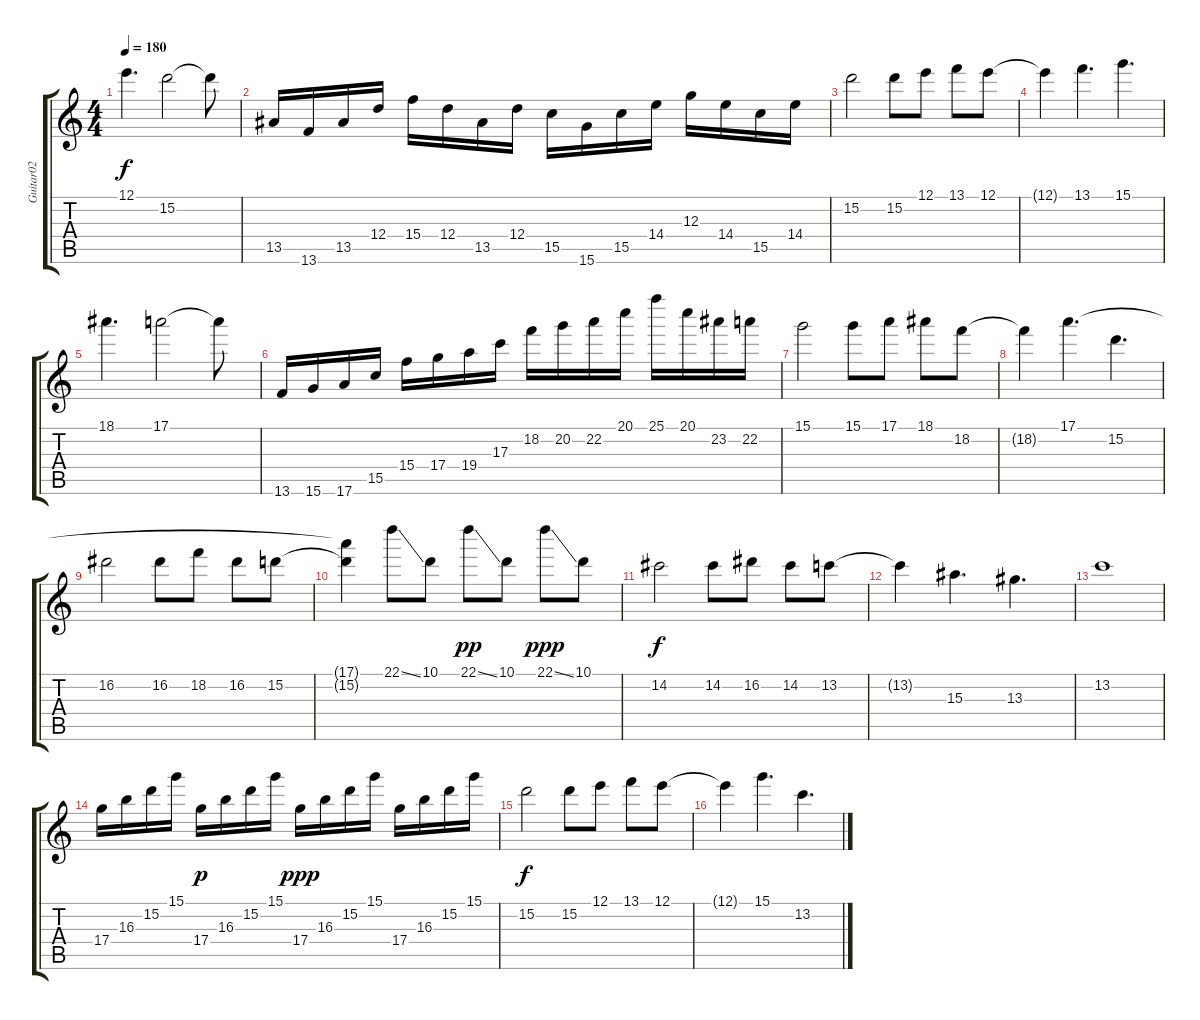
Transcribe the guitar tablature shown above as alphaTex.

\track ("Guitar02" "Guitar02") {instrument distortionguitar}
\staff {score tabs}
\tuning (E4 B3 G3 D3 A2 E2) {hide}
\ts (4 4)
\tempo 180
\clef g2
\ks c
12.1.4{d dy f} 15.2.2 15.2{t}.8 |
13.5.16 13.6.16 13.5.16 12.4.16 15.4.16 12.4.16 13.5.16 12.4.16 15.5.16 15.6.16 15.5.16 14.4.16 12.3.16 14.4.16 15.5.16 14.4.16 |
15.2.2 15.2.8 12.1.8 13.1.8 12.1.8 |
12.1{t}.4 13.1.4{d} 15.1.4{d} |
18.1.4{d} 17.1.2 17.1{t}.8 |
13.6.16 15.6.16 17.6.16 15.5.16 15.4.16 17.4.16 19.4.16 17.3.16 18.2.16 20.2.16 22.2.16 20.1.16 25.1.16 20.1.16 23.2.16 22.2.16 |
15.1.2 15.1.8 17.1.8 18.1.8 18.2.8 |
18.2{t}.4 17.1.4{d} 15.2.4{d} |
16.2.2 16.2.8 18.2.8 16.2.8 15.2.8 |
(17.1{t} 15.2{t}).4 22.1{ss}.8 10.1.8 22.1{ss}.8{dy pp} 10.1.8 22.1{ss}.8{dy ppp} 10.1.8 |
14.2.2{dy f} 14.2.8 16.2.8 14.2.8 13.2.8 |
13.2{t}.4 15.3.4{d} 13.3.4{d} |
13.2.1 |
17.4.16 16.3.16 15.2.16 15.1.16 17.4.16{dy p} 16.3.16 15.2.16 15.1.16 17.4.16{dy ppp} 16.3.16 15.2.16 15.1.16 17.4.16 16.3.16 15.2.16 15.1.16 |
15.2.2{dy f} 15.2.8 12.1.8 13.1.8 12.1.8 |
12.1{t}.4 15.1.4{d} 13.2.4{d}
